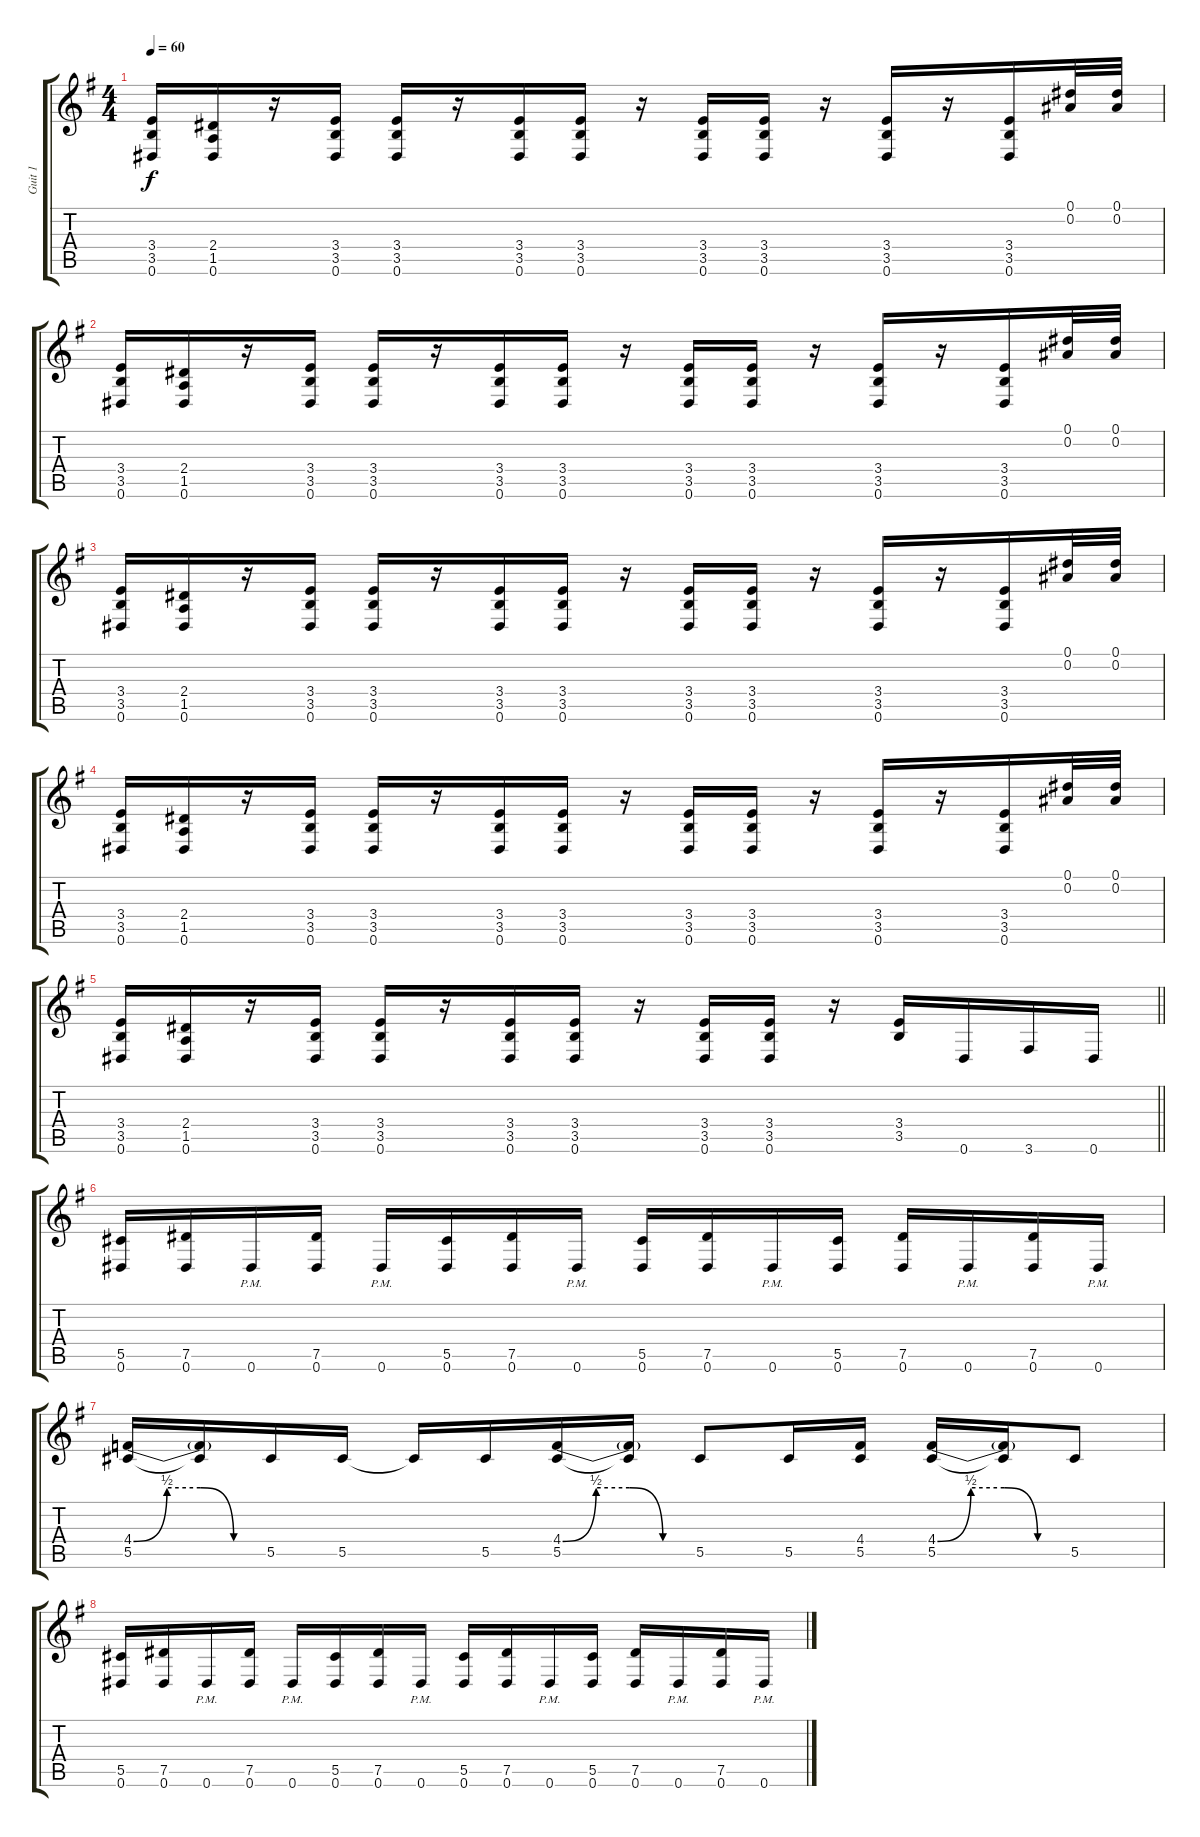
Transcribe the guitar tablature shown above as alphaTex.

\track ("Guit 1" "Guit 1") {instrument overdrivenguitar}
\staff {score tabs}
\tuning (Eb4 Bb3 Gb3 Db3 Ab2 Eb2) {hide}
\ts (4 4)
\tempo 60
\clef g2
\ks g
(3.4 3.5 0.6).16{dy f instrument overdrivenguitar} (2.4 1.5 0.6).16 r.16 (3.4 3.5 0.6).16 (3.4 3.5 0.6).16 r.16 (3.4 3.5 0.6).16 (3.4 3.5 0.6).16 r.16 (3.4 3.5 0.6).16 (3.4 3.5 0.6).16 r.16 (3.4 3.5 0.6).16 r.16 (3.4 3.5 0.6).16 (0.1 0.2).32 (0.1 0.2).32 |
(3.4 3.5 0.6).16 (2.4 1.5 0.6).16 r.16 (3.4 3.5 0.6).16 (3.4 3.5 0.6).16 r.16 (3.4 3.5 0.6).16 (3.4 3.5 0.6).16 r.16 (3.4 3.5 0.6).16 (3.4 3.5 0.6).16 r.16 (3.4 3.5 0.6).16 r.16 (3.4 3.5 0.6).16 (0.1 0.2).32 (0.1 0.2).32 |
(3.4 3.5 0.6).16 (2.4 1.5 0.6).16 r.16 (3.4 3.5 0.6).16 (3.4 3.5 0.6).16 r.16 (3.4 3.5 0.6).16 (3.4 3.5 0.6).16 r.16 (3.4 3.5 0.6).16 (3.4 3.5 0.6).16 r.16 (3.4 3.5 0.6).16 r.16 (3.4 3.5 0.6).16 (0.1 0.2).32 (0.1 0.2).32 |
(3.4 3.5 0.6).16 (2.4 1.5 0.6).16 r.16 (3.4 3.5 0.6).16 (3.4 3.5 0.6).16 r.16 (3.4 3.5 0.6).16 (3.4 3.5 0.6).16 r.16 (3.4 3.5 0.6).16 (3.4 3.5 0.6).16 r.16 (3.4 3.5 0.6).16 r.16 (3.4 3.5 0.6).16 (0.1 0.2).32 (0.1 0.2).32 |
\barLineRight lightlight
(3.4 3.5 0.6).16 (2.4 1.5 0.6).16 r.16 (3.4 3.5 0.6).16 (3.4 3.5 0.6).16 r.16 (3.4 3.5 0.6).16 (3.4 3.5 0.6).16 r.16 (3.4 3.5 0.6).16 (3.4 3.5 0.6).16 r.16 (3.4 3.5).16 0.6.16 3.6.16 0.6.16 |
(5.5 0.6).16 (7.5 0.6).16 0.6{pm}.16 (7.5 0.6).16 0.6{pm}.16 (5.5 0.6).16 (7.5 0.6).16 0.6{pm}.16 (5.5 0.6).16 (7.5 0.6).16 0.6{pm}.16 (5.5 0.6).16 (7.5 0.6).16 0.6{pm}.16 (7.5 0.6).16 0.6{pm}.16 |
(4.4{be (custom 0 0 15 2 30 2 45 0 60 0)} 5.5).16 (4.4{t} 5.5{t}).16 5.5.16 5.5.16 5.5{t}.16 5.5.16 (4.4{be (custom 0 0 15 2 30 2 45 0 60 0)} 5.5).16 (4.4{t} 5.5{t}).16 5.5.8 5.5.16 (4.4 5.5).16 (4.4{be (custom 0 0 15 2 30 2 45 0 60 0)} 5.5).16 (4.4{t} 5.5{t}).16 5.5.8 |
(5.5 0.6).16 (7.5 0.6).16 0.6{pm}.16 (7.5 0.6).16 0.6{pm}.16 (5.5 0.6).16 (7.5 0.6).16 0.6{pm}.16 (5.5 0.6).16 (7.5 0.6).16 0.6{pm}.16 (5.5 0.6).16 (7.5 0.6).16 0.6{pm}.16 (7.5 0.6).16 0.6{pm}.16
